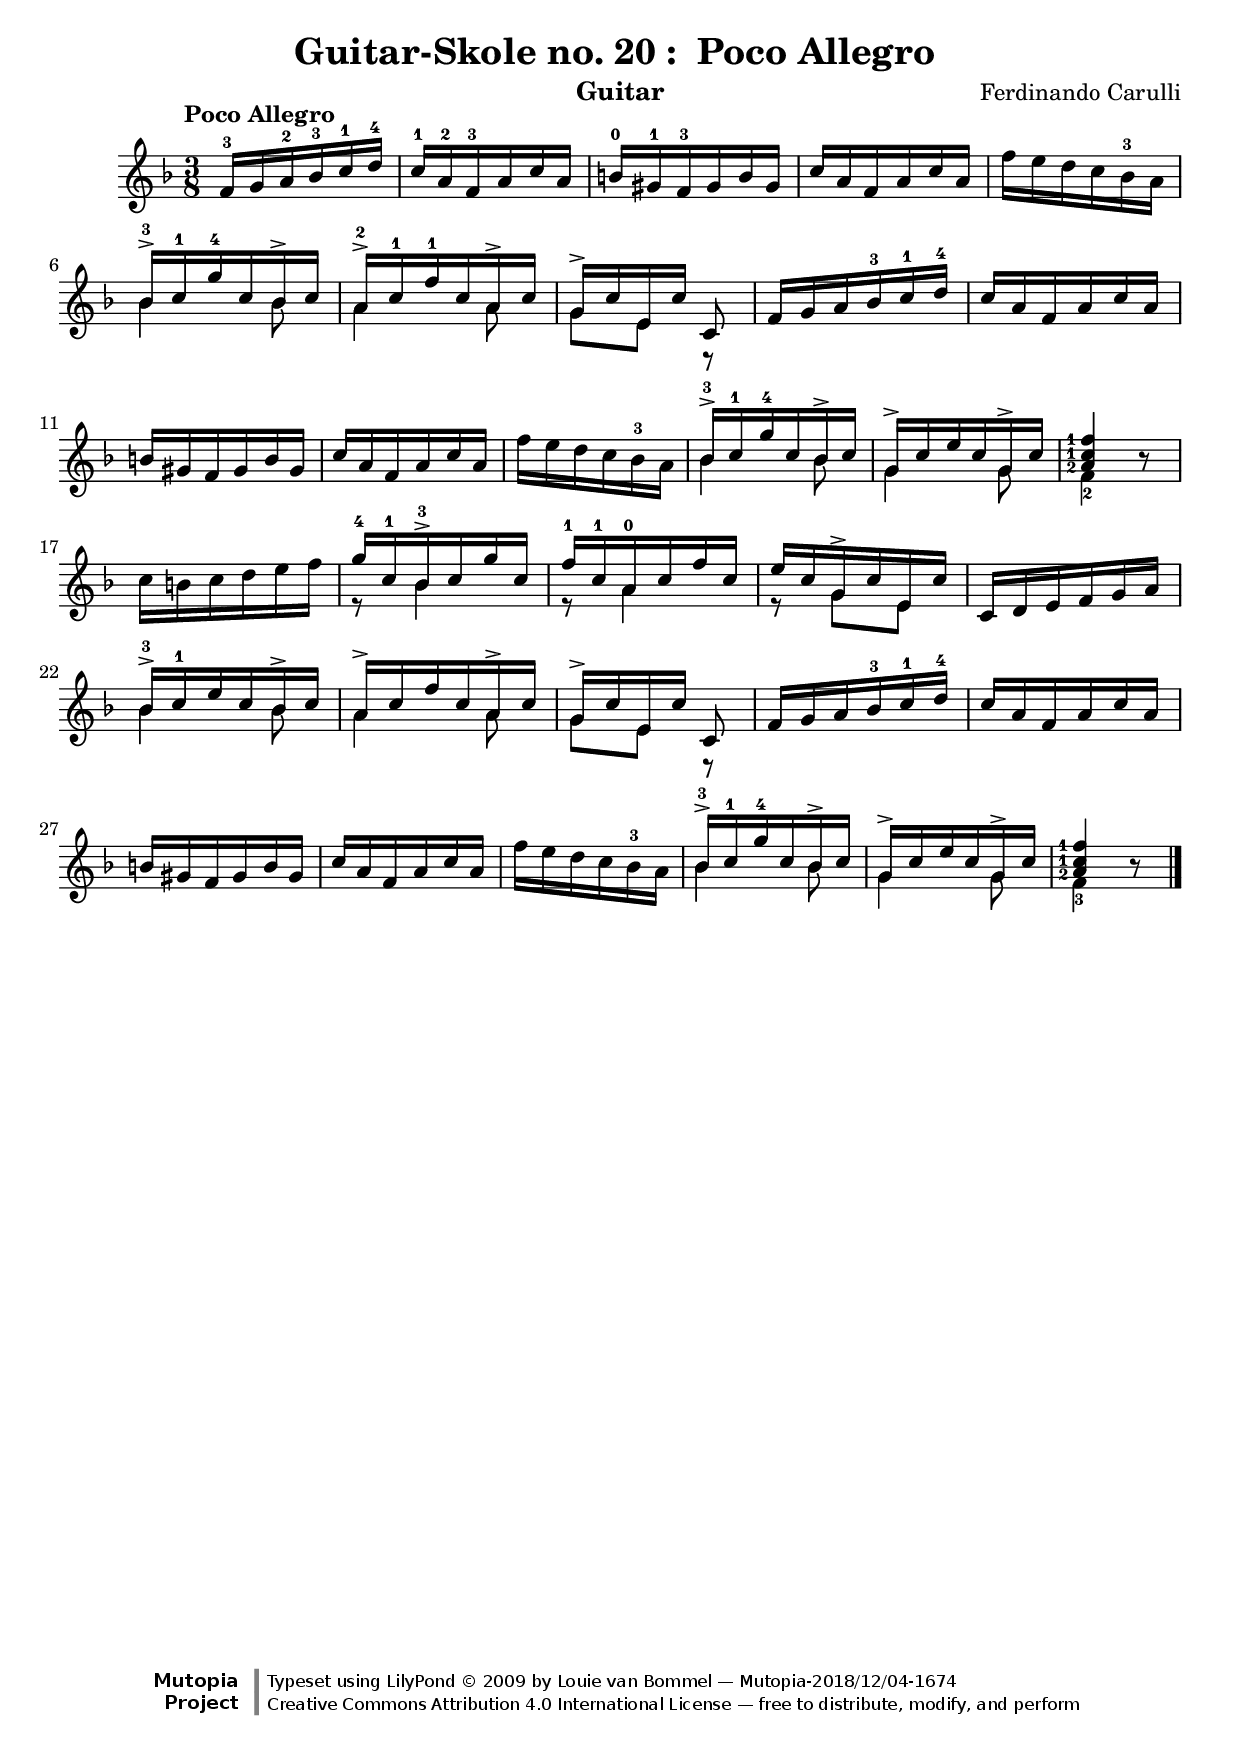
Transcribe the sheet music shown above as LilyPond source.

\version "2.18.0"
\header
{
  dedication = ""
  subtitle = ""
  subsubtitle = ""
  poet = ""
  instrument = "Guitar"
  meter = ""
  arranger = ""
  piece = ""
  opus = ""
  breakbefore = ##f
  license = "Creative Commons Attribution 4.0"
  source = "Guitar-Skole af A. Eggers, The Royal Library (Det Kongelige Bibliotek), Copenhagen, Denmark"
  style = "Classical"
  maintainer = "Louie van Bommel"
  composer="Ferdinando Carulli"
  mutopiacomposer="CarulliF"
  title="Guitar-Skole no. 20 :  Poco Allegro "
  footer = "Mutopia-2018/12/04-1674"
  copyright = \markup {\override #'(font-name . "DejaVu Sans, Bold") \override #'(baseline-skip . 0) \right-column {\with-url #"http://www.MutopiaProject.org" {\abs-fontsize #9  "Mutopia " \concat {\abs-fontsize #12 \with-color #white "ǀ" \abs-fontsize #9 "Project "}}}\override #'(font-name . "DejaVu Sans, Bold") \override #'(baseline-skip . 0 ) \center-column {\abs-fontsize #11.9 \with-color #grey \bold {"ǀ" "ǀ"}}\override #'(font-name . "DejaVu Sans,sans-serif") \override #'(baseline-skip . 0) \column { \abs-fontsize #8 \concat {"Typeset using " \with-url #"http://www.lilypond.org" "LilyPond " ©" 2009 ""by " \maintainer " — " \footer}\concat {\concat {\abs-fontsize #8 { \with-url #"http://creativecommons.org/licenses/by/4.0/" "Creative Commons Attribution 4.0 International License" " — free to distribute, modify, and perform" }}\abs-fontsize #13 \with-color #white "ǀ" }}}
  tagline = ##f
}
\include "generic-paper-section.ly"
\include "generic-layout-section.ly"
\include "guitar-skole-defines-section.ly"
\version "2.18.0"
%%%%%%%%%%%%%%%%%%%%%%%%%%%%%Start Music%%%%%%%%%%%%%%%

staffOneVoiceOneNotes =
{
  \key f \major
  \time 3/8
  \tempo "Poco Allegro" 4=80
  %1
  f'16-3 g'16 a'16-2 bes'16-3 c''16-1 d''16-4
  %2
  c''16-1 a'16-2 f'16-3 a'16 c''16 a'16 
  %3
  b'!16-0 gis'!16-1 f'16-3 gis'16 b'16 gis'16 
  %4
  c''16 a'16 f'16 a'16 c''16 a'16 
  %5
  \oneVoice
  f''16 e''16 d''16 c''16 bes'16-3 a'16 \myBreak
  %6
  \voiceOne
  bes'16-3-> c''16-1 g''16-4 c''16 bes'16-> c''16 
  %7
  a'16-2-> c''16-1 f''16-1 c''16 a'16-> c''16 
  %8
  g'16-> [c''16 e'16 c''16] c'8 
  %9
  f'16 g'16 a'16 bes'16-3 c''16-1 d''16-4 
  %10
  c''16 a'16 f'16 a'16 c''16 a'16 \myBreak
  %11
  b'!16 gis'!16 f'16 gis'16 b'16 gis'16 
  %12
  c''16 a'16 f'16 a'16 c''16 a'16 
  %13
  \oneVoice
  f''16 e''16 d''16 c''16 bes'16-3 a'16
  \voiceOne
  %14
  bes'16-3-> c''16-1 g''16-4 c''16 bes'16-> c''16 
  %15
  g'16-> c''16 e''16 c''16 g'16-> c''16 
  %16
  <a'-2 c''-1 f''-1>4 b'8\rest \myBreak
  %17
  \oneVoice
  c''16 b'!16 c''16 d''16 e''16 f''16 
  %18
  \voiceOne
  g''16-4 c''16-1 bes'16-3-> c''16 g''16 c''16 
  %19
  f''16-1 c''16-1 a'16-0 c''16 f''16 c''16 
  %20
  e''16 c''16 g'16-> c''16 e'16 c''16 
  %21
  c'16 d'16 e'16 f'16 g'16 a'16 \myBreak
  %22
  bes'16-3-> c''16-1 e''16 c''16 bes'16-> c''16 
  %23
  a'16-> c''16 f''16 c''16 a'16-> c''16 
  %24
  g'16-> [c''16 e'16 c''16] c'8 
  %25
  f'16 g'16 a'16 bes'16-3 c''16-1 d''16-4 
  %26
  c''16 a'16 f'16 a'16 c''16 a'16 \myBreak
  %27
  b'!16 gis'!16 f'16 gis'16 b'16 gis'16 
  %28
  c''16 a'16 f'16 a'16 c''16 a'16 
  %29
  \oneVoice
  f''16 e''16 d''16 c''16 bes'16-3 a'16 
  %30
  \voiceOne
  bes'16-3-> c''16-1 g''16-4 c''16 bes'16-> c''16 
  %31
  g'16-> c''16 e''16 c''16 g'16-> c''16 
  %32
  <a'-2 c''-1 f''-1>4 b'8\rest \bar "|."
}
staffOneVoiceTwoNotes =
{
  %1
  s8 s8 s8  
  %2
  s8 s8 s8  
  %3
  s8 s8 s8  
  %4
  s8 s8 s8  
  %5
  s8 s8 s8  
  %6
  bes'4 bes'8 
  %7
  a'4 a'8 
  %8
  g'8 e'8 r8 
  %9
  s8 s8 s8  
  %10
  s8 s8 s8  
  %11
  s8 s8 s8  
  %12
  s8 s8 s8  
  %13
  s8 s8 s8  
  %14
  bes'4 bes'8 
  %15
  g'4 g'8 
  %16
  f'4-2 s8 
  %17
  s8 s8 s8  
  %18
  r8 bes'4 
  %19
  r8 a'4 
  %20
  r8 g'8 e'8 
  %21
  s8 s8 s8  
  %22
  bes'4 bes'8 
  %23
  a'4 a'8 
  %24
  g'8 e'8 r8 
  %25
  s8 s8 s8  
  %26
  s8 s8 s8  
  %27
  s8 s8 s8  
  %28
  s8 s8 s8  
  %29
  s8 s8 s8  
  %30
  bes'4 bes'8 
  %31
  g'4  g'8 
  %32
  f'4-3 s8 
}
staffOneVoiceThreeNotes =
{
}
staffOneVoiceFourNotes =
{
}
staffTwoVoiceOneNotes =
{
}
staffTwoVoiceTwoNotes =
{
}
staffTwoVoiceThreeNotes =
{
}
staffTwoVoiceFourNotes =
{
}

myChords = \chordmode
{
}
myMainWords = \lyricmode
{
}

%%%%%%%%%%%%%%%%%%%%%%%%%%%%%End of Music%%%%%%%%%%%%%%

\version "2.18.0"
\score
{
  <<
    \new ChordNames
    {
      \set chordChanges = ##t
      \myChords
    }
    \new StaffGroup
    <<
      \new Staff = "staffOne"
      {
        \set Staff.midiInstrument = "acoustic guitar (nylon)"
        <<

          \new Voice = "staffOneVoiceOne"
          {
            \voiceOne % this is a lilypondism, not mine
            \mergeDifferentlyDottedOn
            \mergeDifferentlyHeadedOn
            \set fingeringOrientations = #'(left)
            % this line is only here to ensure guitar notes written for treble clef come out OK in midi.
            % the parameter defaults to c' so indicating a c makes midi notes an octave lower.
            \transposition c
            \staffOneVoiceOneNotes
          }
          \new Voice = "staffOneVoiceTwo"
          {
            \voiceTwo % this is a lilypondism, not mine
            \mergeDifferentlyDottedOn
            \mergeDifferentlyHeadedOn
            \set fingeringOrientations = #'(left)
            % this line is only here to ensure guitar notes written for treble clef come out OK in midi.
            % the parameter defaults to c' so indicating a c makes midi notes an octave lower.
            \transposition c
            \staffOneVoiceTwoNotes
          }
          \new Voice = "staffOneVoiceThree"
          {
            \voiceThree % this is a lilypondism, not mine
            \mergeDifferentlyDottedOn
            \mergeDifferentlyHeadedOn
            \set fingeringOrientations = #'(left)
            % this line is only here to ensure guitar notes written for treble clef come out OK in midi.
            % the parameter defaults to c' so indicating a c makes midi notes an octave lower.
            \transposition c
            \staffOneVoiceThreeNotes
          }
          \new Voice = "staffOneVoiceFour"
          {
            \voiceFour % this is a lilypondism, not mine
            \mergeDifferentlyDottedOn
            \mergeDifferentlyHeadedOn
            \set fingeringOrientations = #'(left)
            % this line is only here to ensure guitar notes written for treble clef come out OK in midi.
            % the parameter defaults to c' so indicating a c makes midi notes an octave lower.
            \transposition c
            \staffOneVoiceFourNotes
          }
        >>
      }
    >>
  >>
  % layout can be in a score as well as outside
  \layout { }
  \midi
  {
    \context
    {
      \Voice
      %\remove "Dynamic_performer"
    }
  }
}

